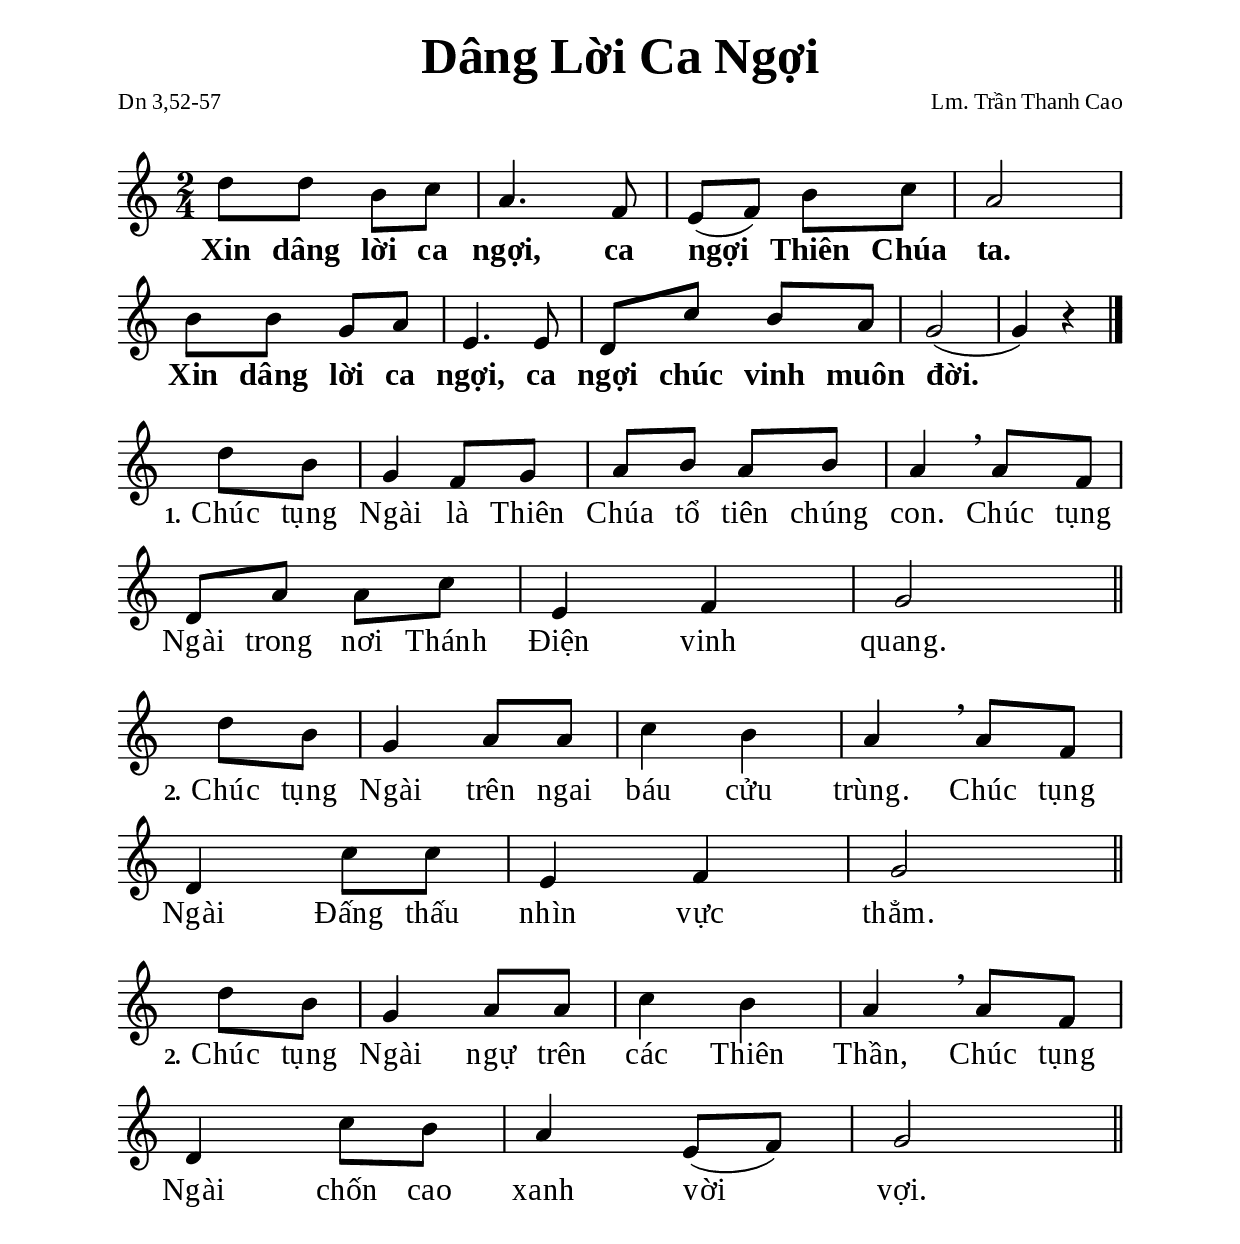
% Cài đặt chung
\version "2.20.0"
\include "english.ly"

\header {
  title = \markup { \fontsize #3 "Dâng Lời Ca Ngợi" }
  poet = "Dn 3,52-57"
  composer = "Lm. Trần Thanh Cao"
  arranger = " "
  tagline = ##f
}


\paper {
   #(set-paper-size "a4")
  top-margin = 15\mm
  bottom-margin = 15\mm
  left-margin = 20\mm
  right-margin = 20\mm
  indent = #0
  #(define fonts
    (make-pango-font-tree
      "Liberation Serif"
      "Liberation Serif"
      "Liberation Serif"
      (/ 20 20)))
  page-count = #1
}

% Nhạc điệp khúc
nhacDiepKhuc = \relative c'' {

  d8 d b c |
  a4. f8 |
  e (f) b c |
  a2 |
  b8 b g a |
  e4. e8 |
  d c' b a |
  g2 ( |
  g4) r \bar "|."
}

% Nhạc phiên khúc
nhacPhienKhucMot = \relative c'' {
 
  \partial 4 d8 b |
  g4 f8 g |
  a b a b |
  a4 \breathe a8 f |
  d a' a c |
  e,4 f |
  g2 \bar "||"
}

nhacPhienKhucHai = \relative c'' {
  
  \partial 4 d8 b |
  g4 a8 a |
  c4 b |
  a \breathe a8 f |
  d4 c'8 c |
  e,4 f |
  g2 \bar "||"
}

nhacPhienKhucBa = \relative c'' {
  
  \partial 4 d8 b |
  g4 a8 a |
  c4 b |
  a \breathe a8 f |
  d4 c'8 b |
  a4 e8 (f) |
  g2 \bar "||"
}

% Lời điệp khúc
loiDiepKhuc = \lyricmode {
 
  Xin dâng lời ca ngợi, ca ngợi Thiên Chúa ta.
  Xin dâng lời ca ngợi, ca ngợi chúc vinh muôn đời.
}

% Lời phiên khúc
loiPhienKhucMot = \lyricmode {
  \set stanza = #"1."
  Chúc tụng Ngài là Thiên Chúa tổ tiên chúng con.
  Chúc tụng Ngài trong nơi Thánh Điện vinh quang.
}

loiPhienKhucHai = \lyricmode {
  \set stanza = #"2."
  Chúc tụng Ngài trên ngai báu cửu trùng.
  Chúc tụng Ngài Đấng thấu nhìn vực thẳm.
}

loiPhienKhucBa = \lyricmode {
  \set stanza = #"2."
  Chúc tụng Ngài ngự trên các Thiên Thần,
  Chúc tụng Ngài chốn cao xanh vời vợi.
}


% Dàn trang
\score {
  \new ChoirStaff <<
    \new Staff = diepKhuc \with {
        \consists "Merge_rests_engraver"
        \magnifyStaff #(magstep +1)
      }
      <<
      \new Voice = beSop {
        \key c \major \time 2/4 \stemNeutral \nhacDiepKhuc
      }
    >>
    \new Lyrics \lyricsto beSop \loiDiepKhuc
  >>
  \layout {
    \override Lyrics.LyricText.font-series = #'bold
    \override Lyrics.LyricText.font-size = #+3
    \override Lyrics.LyricSpace.minimum-distance = #2.0
    \override Score.BarNumber.break-visibility = ##(#f #f #f)
  }
}

\score {
  \new ChoirStaff <<
    \new Staff = phienKhuc \with {
        \magnifyStaff #(magstep +1)
      }
      <<
      \new Voice = beSop {
        \key c \major \time 2/4 \nhacPhienKhucMot
      }
    >>
    \new Lyrics \lyricsto beSop \loiPhienKhucMot
  >>
  \layout {
    \override Staff.TimeSignature.transparent = ##t
    \override Lyrics.LyricText.font-size = #+3
    \override Lyrics.LyricSpace.minimum-distance = #2.0
    \override Score.BarNumber.break-visibility = ##(#f #f #f)
  } 
}

\score {
  \new ChoirStaff <<
    \new Staff = phienKhuc \with {
        \magnifyStaff #(magstep +1)
      }
      <<
      \new Voice = beSop {
        \key c \major \time 2/4 \nhacPhienKhucHai
      }
    >>
    \new Lyrics \lyricsto beSop \loiPhienKhucHai
  >>
  \layout {
    \override Staff.TimeSignature.transparent = ##t
    \override Lyrics.LyricText.font-size = #+3
    \override Lyrics.LyricSpace.minimum-distance = #2.0
    \override Score.BarNumber.break-visibility = ##(#f #f #f)
  } 
}

\score {
  \new ChoirStaff <<
    \new Staff = phienKhuc \with {
        \magnifyStaff #(magstep +1)
      }
      <<
      \new Voice = beSop {
        \key c \major \time 2/4 \nhacPhienKhucBa
      }
    >>
    \new Lyrics \lyricsto beSop \loiPhienKhucBa
  >>
  \layout {
    \override Staff.TimeSignature.transparent = ##t
    \override Lyrics.LyricText.font-size = #+3
    \override Lyrics.LyricSpace.minimum-distance = #2.0
    \override Score.BarNumber.break-visibility = ##(#f #f #f)
  } 
}
